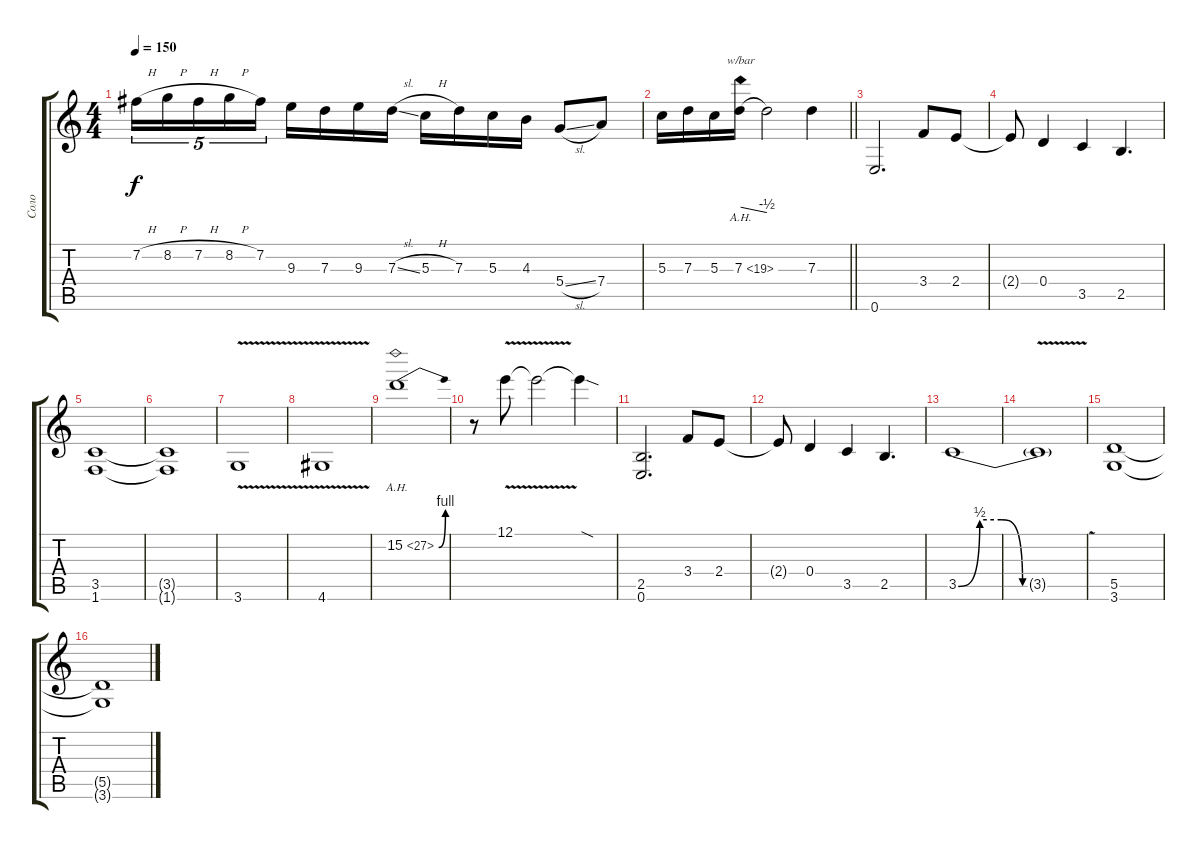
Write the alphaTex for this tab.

\track ("Соло" "Соло") {instrument distortionguitar}
\staff {score tabs}
\tuning (E4 B3 G3 D3 A2 E2) {hide}
\ts (4 4)
\tempo 150
\clef g2
\ks c
7.2{h}.16{tu (5 4) dy f} 8.2{h}.16{tu (5 4)} 7.2{h}.16{tu (5 4)} 8.2{h}.16{tu (5 4)} 7.2.16{tu (5 4)} 9.3.16 7.3.16 9.3.16 7.3{sl}.16 5.3{h}.16 7.3.16 5.3.16 4.3.16 5.4{sl}.8 7.4.8 |
\barLineRight lightlight
5.3.16 7.3.16 5.3.16 7.3{ah 12}.16{tbe (dive default 0 0 60 -2)} 7.3{t}.2 7.3.4 |
0.6.2{d} 3.4.8 2.4.8 |
2.4{t}.8 0.4.4 3.5.4 2.5.4{d} |
(3.5 1.6).1 |
(3.5{t} 1.6{t}).1 |
3.6{v}.1 |
4.6{v}.1 |
15.2{be (bend 0 0 60 4) ah 12}.1 |
r.8 12.1{v}.8 12.1{t}.2 12.1{sod t}.4 |
(2.5 0.6).2{d} 3.4.8 2.4.8 |
2.4{t}.8 0.4.4 3.5.4 2.5.4{d} |
3.5{be (custom 0 0 10 2 20 2 30 0 60 0)}.1 |
3.5{v t}.1 |
(5.5 3.6).1 |
(5.5{t} 3.6{t}).1
